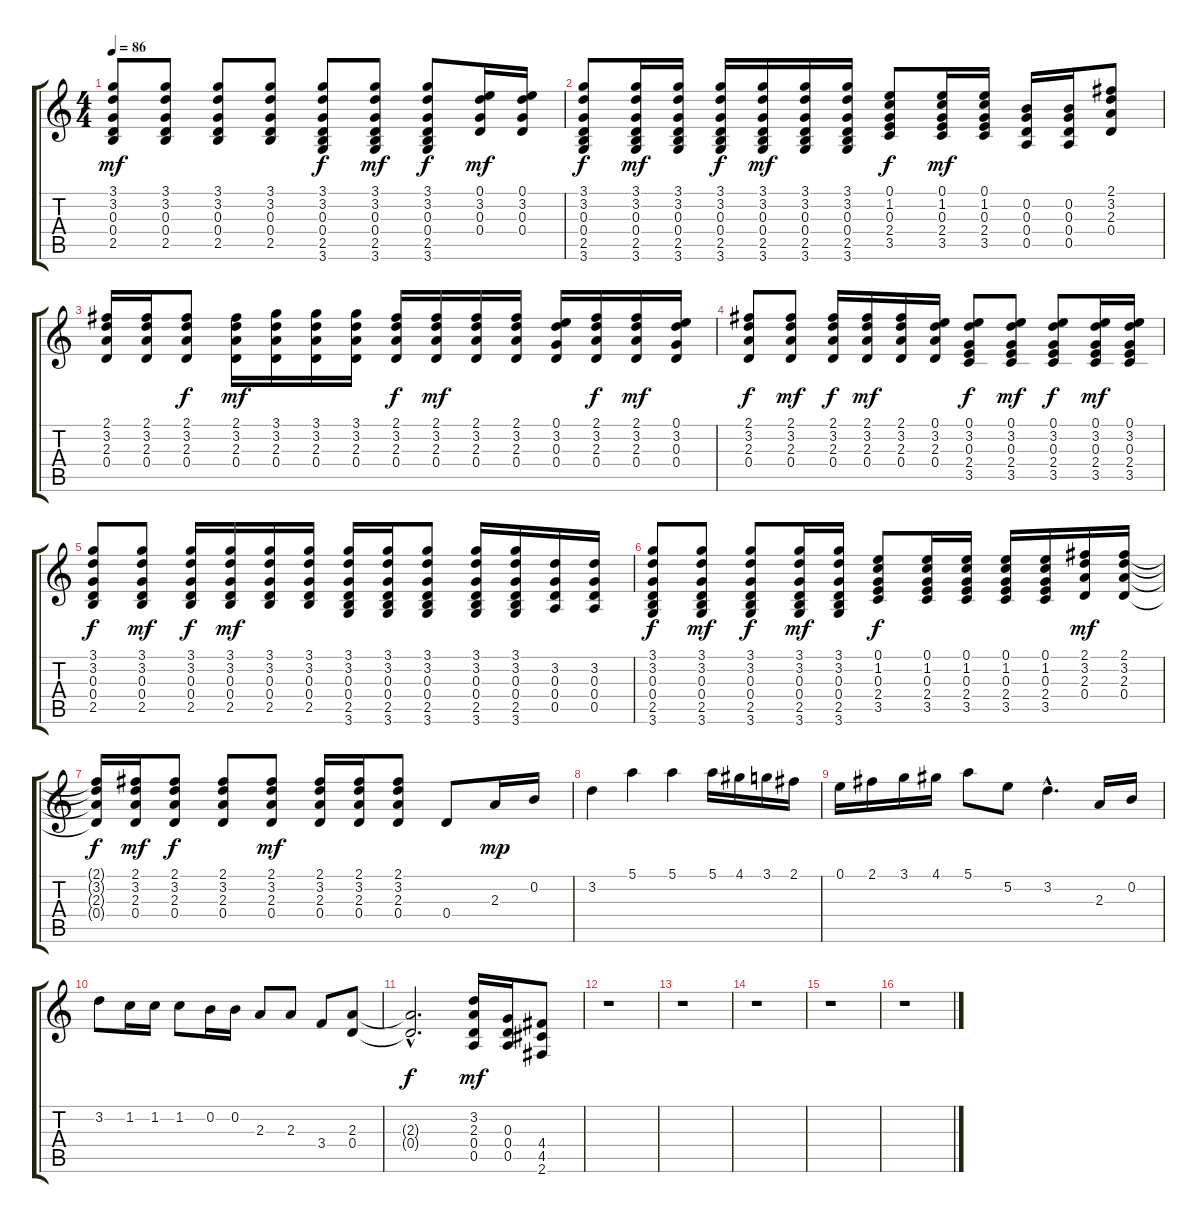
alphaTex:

\track "" {instrument acousticguitarsteel}
\staff {score tabs}
\tuning (E4 B3 G3 D3 A2 E2) {hide}
\ts (4 4)
\tempo 86
\clef g2
\ks c
(3.1 3.2 0.3 0.4 2.5).8{dy mf} (3.1 3.2 0.3 0.4 2.5).8 (3.1 3.2 0.3 0.4 2.5).8 (3.1 3.2 0.3 0.4 2.5).8 (3.1 3.2 0.3 0.4 2.5 3.6).8{dy f} (3.1 3.2 0.3 0.4 2.5 3.6).8{dy mf} (3.1 3.2 0.3 0.4 2.5 3.6).8{dy f} (0.1 3.2 0.3 0.4).16{dy mf} (0.1 3.2 0.3 0.4).16 |
(3.1 3.2 0.3 0.4 2.5 3.6).8{dy f} (3.1 3.2 0.3 0.4 2.5 3.6).16{dy mf} (3.1 3.2 0.3 0.4 2.5 3.6).16 (3.1 3.2 0.3 0.4 2.5 3.6).16{dy f} (3.1 3.2 0.3 0.4 2.5 3.6).16{dy mf} (3.1 3.2 0.3 0.4 2.5 3.6).16 (3.1 3.2 0.3 0.4 2.5 3.6).16 (0.1 1.2 0.3 2.4 3.5).8{dy f} (0.1 1.2 0.3 2.4 3.5).16{dy mf} (0.1 1.2 0.3 2.4 3.5).16 (0.2 0.3 0.4 0.5).16 (0.2 0.3 0.4 0.5).16 (2.1 3.2 2.3 0.4).8 |
(2.1 3.2 2.3 0.4).16 (2.1 3.2 2.3 0.4).16 (2.1 3.2 2.3 0.4).8{dy f} (2.1 3.2 2.3 0.4).16{dy mf} (3.1 3.2 2.3 0.4).16 (3.1 3.2 2.3 0.4).16 (3.1 3.2 2.3 0.4).16 (2.1 3.2 2.3 0.4).16{dy f} (2.1 3.2 2.3 0.4).16{dy mf} (2.1 3.2 2.3 0.4).16 (2.1 3.2 2.3 0.4).16 (0.1 3.2 0.3 0.4).16 (2.1 3.2 2.3 0.4).16{dy f} (2.1 3.2 2.3 0.4).16{dy mf} (0.1 3.2 0.3 0.4).16 |
(2.1 3.2 2.3 0.4).8{dy f} (2.1 3.2 2.3 0.4).8{dy mf} (2.1 3.2 2.3 0.4).16{dy f} (2.1 3.2 2.3 0.4).16{dy mf} (2.1 3.2 2.3 0.4).16 (0.1 3.2 2.3 0.4).16 (0.1 3.2 0.3 2.4 3.5).8{dy f} (0.1 3.2 0.3 2.4 3.5).8{dy mf} (0.1 3.2 0.3 2.4 3.5).8{dy f} (0.1 3.2 0.3 2.4 3.5).16{dy mf} (0.1 3.2 0.3 2.4 3.5).16 |
(3.1 3.2 0.3 0.4 2.5).8{dy f} (3.1 3.2 0.3 0.4 2.5).8{dy mf} (3.1 3.2 0.3 0.4 2.5).16{dy f} (3.1 3.2 0.3 0.4 2.5).16{dy mf} (3.1 3.2 0.3 0.4 2.5).16 (3.1 3.2 0.3 0.4 2.5).16 (3.1 3.2 0.3 0.4 2.5 3.6).16 (3.1 3.2 0.3 0.4 2.5 3.6).16 (3.1 3.2 0.3 0.4 2.5 3.6).8 (3.1 3.2 0.3 0.4 2.5 3.6).16 (3.1 3.2 0.3 0.4 2.5 3.6).16 (3.2 0.3 0.4 0.5).16 (3.2 0.3 0.4 0.5).16 |
(3.1 3.2 0.3 0.4 2.5 3.6).8{dy f} (3.1 3.2 0.3 0.4 2.5 3.6).8{dy mf} (3.1 3.2 0.3 0.4 2.5 3.6).8{dy f} (3.1 3.2 0.3 0.4 2.5 3.6).16{dy mf} (3.1 3.2 0.3 0.4 2.5 3.6).16 (0.1 1.2 0.3 2.4 3.5).8{dy f} (0.1 1.2 0.3 2.4 3.5).16 (0.1 1.2 0.3 2.4 3.5).16 (0.1 1.2 0.3 2.4 3.5).16 (0.1 1.2 0.3 2.4 3.5).16 (2.1 3.2 2.3 0.4).16{dy mf} (2.1 3.2 2.3 0.4).16 |
(2.1{t} 3.2{t} 2.3{t} 0.4{t}).16{dy f} (2.1 3.2 2.3 0.4).16{dy mf} (2.1 3.2 2.3 0.4).8{dy f} (2.1 3.2 2.3 0.4).8 (2.1 3.2 2.3 0.4).8{dy mf} (2.1 3.2 2.3 0.4).16 (2.1 3.2 2.3 0.4).16 (2.1 3.2 2.3 0.4).8 0.4.8 2.3.16{dy mp} 0.2.16 |
3.2.4 5.1.4 5.1.4 5.1.16 4.1.16 3.1.16 2.1.16 |
0.1.16 2.1.16 3.1.16 4.1.16 5.1.8 5.2.8 3.2{hac}.4{d} 2.3.16 0.2.16 |
3.2.8 1.2.16 1.2.16 1.2.8 0.2.16 0.2.16 2.3.8 2.3.8 3.4.8 (2.3 0.4).8 |
(2.3{hac t} 0.4{hac t}).2{d dy f} (3.2 2.3 0.4 0.5).16{dy mf} (0.3 0.4 0.5).16 (4.4 4.5 2.6).8 |
r.1 |
r.1 |
r.1 |
r.1 |
r.1
